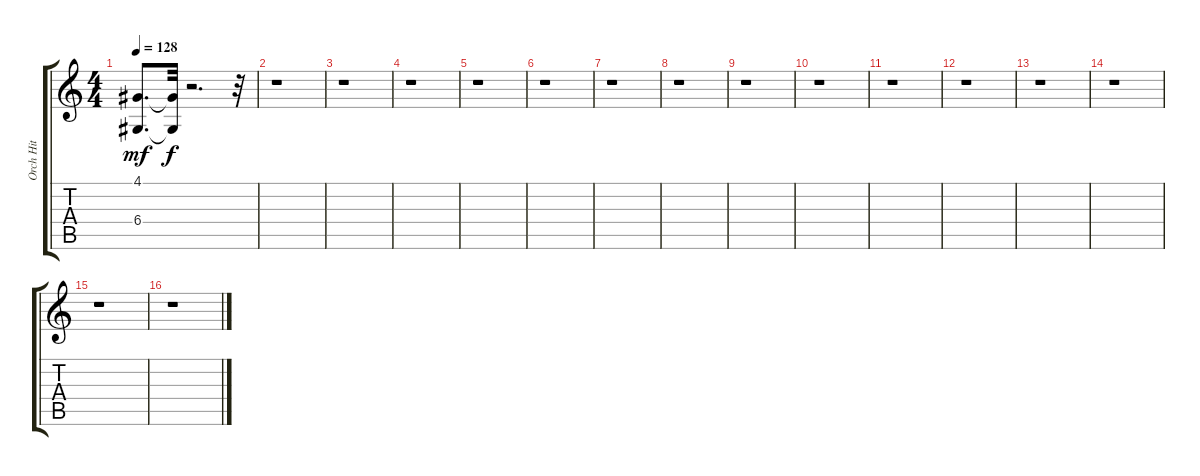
\track ("Orch Hit" "Orch Hit") {instrument orchestrahit}
\staff {score tabs}
\tuning (E4 B3 G3 D3 A2 E2) {hide}
\ts (4 4)
\tempo 128
\clef g2
\ks c
(4.1 6.4).8{d dy mf} (4.1{t} 6.4{t}).32{dy f} r.2{d} r.32 |
r.1 |
r.1 |
r.1 |
r.1 |
r.1 |
r.1 |
r.1 |
r.1 |
r.1 |
r.1 |
r.1 |
r.1 |
r.1 |
r.1 |
r.1
